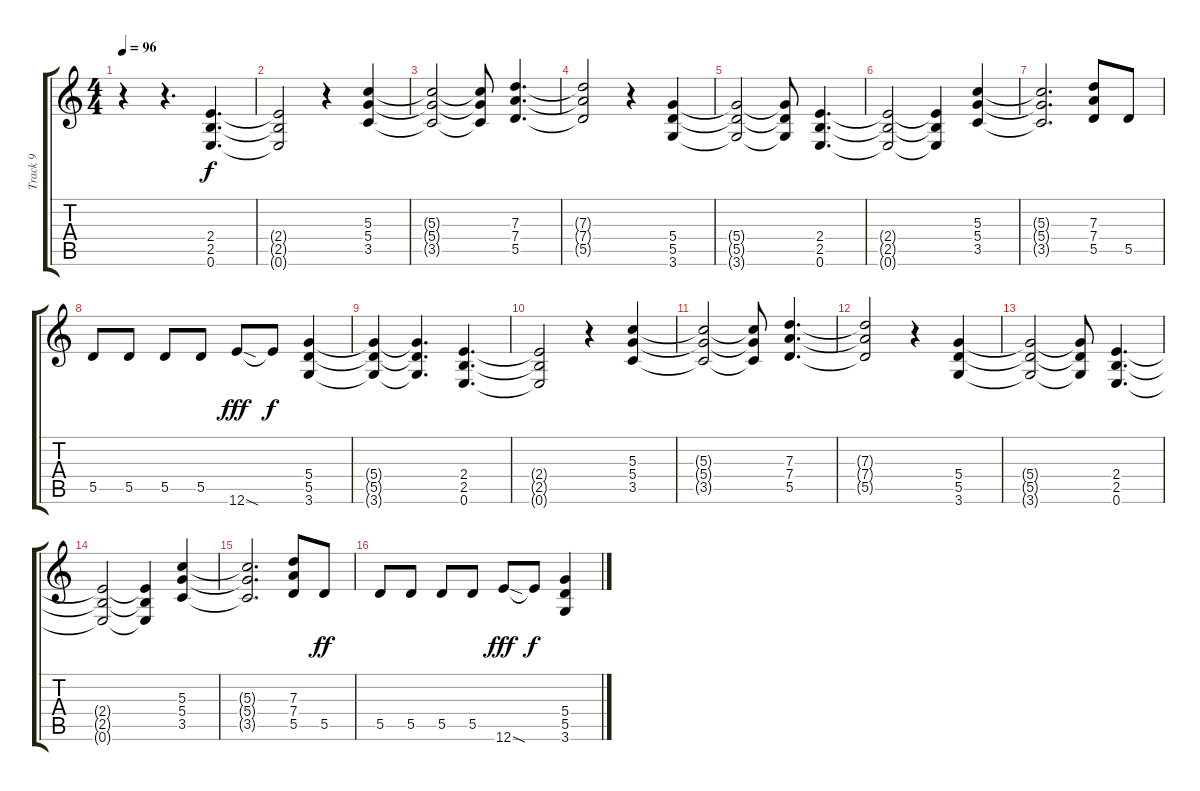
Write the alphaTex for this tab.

\track ("Track 9" "Track 9") {instrument electricguitarmuted}
\staff {score tabs}
\tuning (E4 B3 G3 D3 A2 E2) {hide}
\ts (4 4)
\tempo 96
\clef g2
\ks c
r.4{dy f} r.4{d} (2.4 2.5 0.6).4{d volume 10} |
(2.4{t} 2.5{t} 0.6{t}).2 r.4 (5.3 5.4 3.5).4 |
(5.3{t} 5.4{t} 3.5{t}).2 (5.3{t} 5.4{t} 3.5{t}).8 (7.3 7.4 5.5).4{d} |
(7.3{t} 7.4{t} 5.5{t}).2 r.4 (5.4 5.5 3.6).4 |
(5.4{t} 5.5{t} 3.6{t}).2 (5.4{t} 5.5{t} 3.6{t}).8 (2.4 2.5 0.6).4{d} |
(2.4{t} 2.5{t} 0.6{t}).2 (2.4{t} 2.5{t} 0.6{t}).4 (5.3 5.4 3.5).4 |
(5.3{t} 5.4{t} 3.5{t}).2{d} (7.3 7.4 5.5).8 5.5.8 |
5.5.8 5.5.8 5.5.8 5.5.8 12.6{sod}.8{dy fff} 12.6{t}.8{dy f} (5.4 5.5 3.6).4 |
(5.4{t} 5.5{t} 3.6{t}).4 (5.4{t} 5.5{t} 3.6{t}).4{d} (2.4 2.5 0.6).4{d} |
(2.4{t} 2.5{t} 0.6{t}).2 r.4 (5.3 5.4 3.5).4 |
(5.3{t} 5.4{t} 3.5{t}).2 (5.3{t} 5.4{t} 3.5{t}).8 (7.3 7.4 5.5).4{d} |
(7.3{t} 7.4{t} 5.5{t}).2 r.4 (5.4 5.5 3.6).4 |
(5.4{t} 5.5{t} 3.6{t}).2 (5.4{t} 5.5{t} 3.6{t}).8 (2.4 2.5 0.6).4{d} |
(2.4{t} 2.5{t} 0.6{t}).2 (2.4{t} 2.5{t} 0.6{t}).4 (5.3 5.4 3.5).4 |
(5.3{t} 5.4{t} 3.5{t}).2{d} (7.3 7.4 5.5).8 5.5.8{dy ff} |
5.5.8 5.5.8 5.5.8 5.5.8 12.6{sod}.8{dy fff} 12.6{t}.8{dy f} (5.4 5.5 3.6).4
